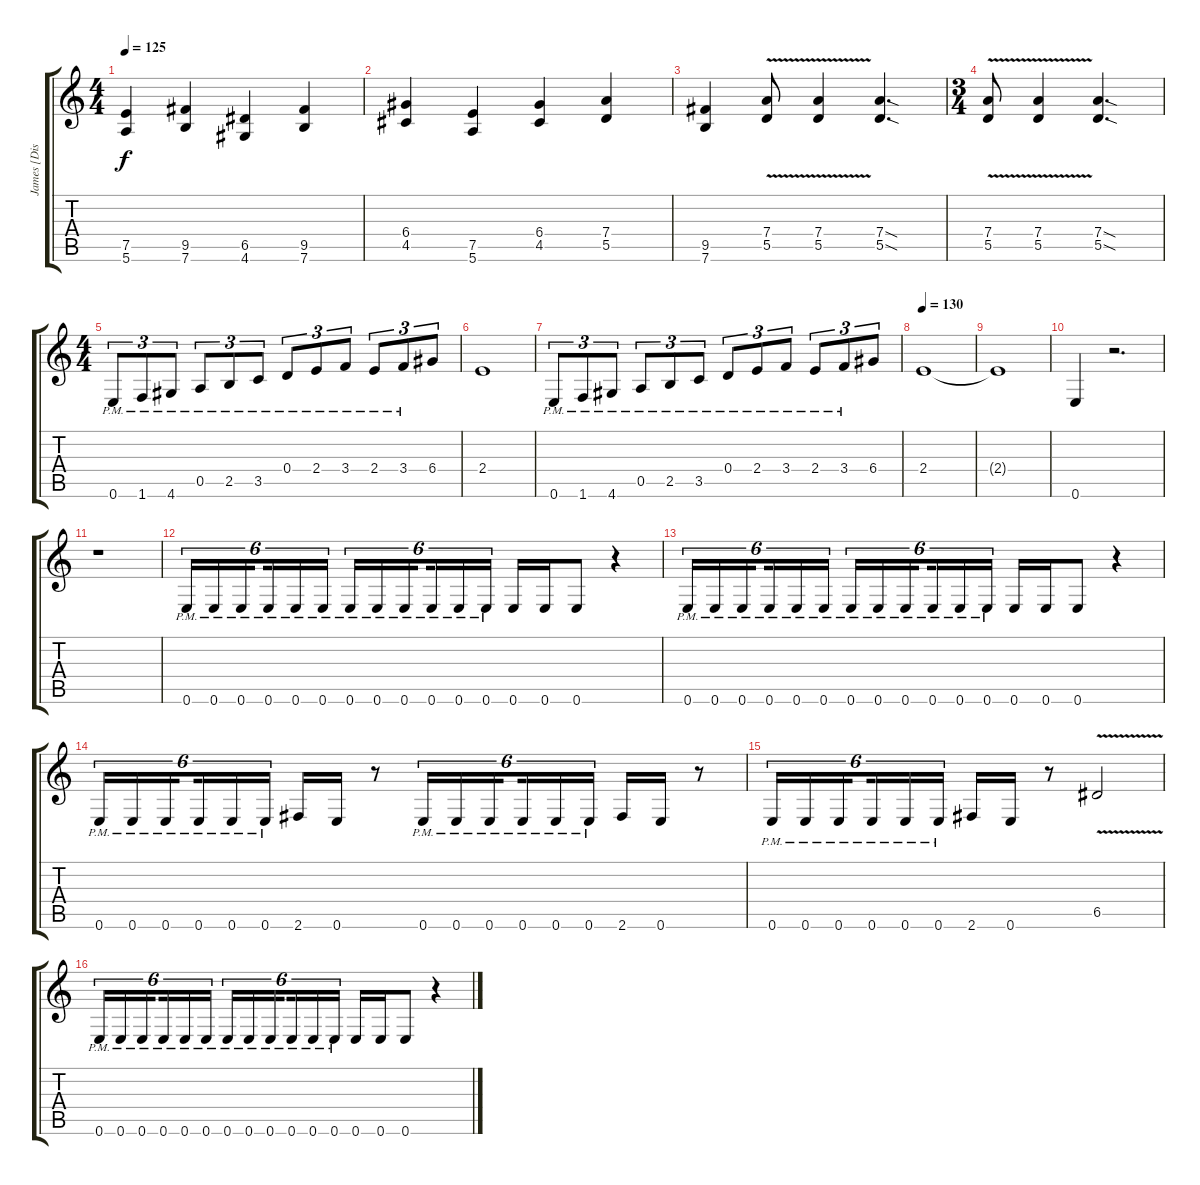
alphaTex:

\track ("James [Distortion]" "James [Dis") {instrument distortionguitar}
\staff {score tabs}
\tuning (E4 B3 G3 D3 A2 E2) {hide}
\ts (4 4)
\tempo 125
\clef g2
\ks c
(7.5 5.6).4{dy f} (9.5 7.6).4 (6.5 4.6).4 (9.5 7.6).4 |
(6.4 4.5).4 (7.5 5.6).4 (6.4 4.5).4 (7.4 5.5).4 |
(9.5 7.6).4 (7.4{v} 5.5{v}).8 (7.4{v} 5.5{v}).4 (7.4{sod} 5.5{sod}).4{d} |
\ts (3 4)
(7.4{v} 5.5{v}).8 (7.4{v} 5.5{v}).4 (7.4{sod} 5.5{sod}).4{d} |
\ts (4 4)
0.6{pm}.8{tu (3 2)} 1.6{pm}.8{tu (3 2)} 4.6{pm}.8{tu (3 2)} 0.5{pm}.8{tu (3 2)} 2.5{pm}.8{tu (3 2)} 3.5{pm}.8{tu (3 2)} 0.4{pm}.8{tu (3 2)} 2.4{pm}.8{tu (3 2)} 3.4{pm}.8{tu (3 2)} 2.4{pm}.8{tu (3 2)} 3.4{pm}.8{tu (3 2)} 6.4.8{tu (3 2)} |
2.4.1 |
0.6{pm}.8{tu (3 2)} 1.6{pm}.8{tu (3 2)} 4.6{pm}.8{tu (3 2)} 0.5{pm}.8{tu (3 2)} 2.5{pm}.8{tu (3 2)} 3.5{pm}.8{tu (3 2)} 0.4{pm}.8{tu (3 2)} 2.4{pm}.8{tu (3 2)} 3.4{pm}.8{tu (3 2)} 2.4{pm}.8{tu (3 2)} 3.4{pm}.8{tu (3 2)} 6.4.8{tu (3 2)} |
\tempo 130
2.4.1 |
2.4{t}.1 |
0.6.4 r.2{d} |
r.1 |
0.6{pm}.16{tu (6 4)} 0.6{pm}.16{tu (6 4)} 0.6{pm}.16{tu (6 4) beam splitsecondary} 0.6{pm}.16{tu (6 4)} 0.6{pm}.16{tu (6 4)} 0.6{pm}.16{tu (6 4)} 0.6{pm}.16{tu (6 4)} 0.6{pm}.16{tu (6 4)} 0.6{pm}.16{tu (6 4) beam splitsecondary} 0.6{pm}.16{tu (6 4)} 0.6{pm}.16{tu (6 4)} 0.6{pm}.16{tu (6 4)} 0.6.16 0.6.16 0.6.8 r.4 |
0.6{pm}.16{tu (6 4)} 0.6{pm}.16{tu (6 4)} 0.6{pm}.16{tu (6 4) beam splitsecondary} 0.6{pm}.16{tu (6 4)} 0.6{pm}.16{tu (6 4)} 0.6{pm}.16{tu (6 4)} 0.6{pm}.16{tu (6 4)} 0.6{pm}.16{tu (6 4)} 0.6{pm}.16{tu (6 4) beam splitsecondary} 0.6{pm}.16{tu (6 4)} 0.6{pm}.16{tu (6 4)} 0.6{pm}.16{tu (6 4)} 0.6.16 0.6.16 0.6.8 r.4 |
0.6{pm}.16{tu (6 4)} 0.6{pm}.16{tu (6 4)} 0.6{pm}.16{tu (6 4) beam splitsecondary} 0.6{pm}.16{tu (6 4)} 0.6{pm}.16{tu (6 4)} 0.6{pm}.16{tu (6 4)} 2.6.16 0.6.16 r.8 0.6{pm}.16{tu (6 4)} 0.6{pm}.16{tu (6 4)} 0.6{pm}.16{tu (6 4) beam splitsecondary} 0.6{pm}.16{tu (6 4)} 0.6{pm}.16{tu (6 4)} 0.6{pm}.16{tu (6 4)} 2.6.16 0.6.16 r.8 |
0.6{pm}.16{tu (6 4)} 0.6{pm}.16{tu (6 4)} 0.6{pm}.16{tu (6 4) beam splitsecondary} 0.6{pm}.16{tu (6 4)} 0.6{pm}.16{tu (6 4)} 0.6{pm}.16{tu (6 4)} 2.6.16 0.6.16 r.8 6.5{v}.2 |
0.6{pm}.16{tu (6 4)} 0.6{pm}.16{tu (6 4)} 0.6{pm}.16{tu (6 4) beam splitsecondary} 0.6{pm}.16{tu (6 4)} 0.6{pm}.16{tu (6 4)} 0.6{pm}.16{tu (6 4)} 0.6{pm}.16{tu (6 4)} 0.6{pm}.16{tu (6 4)} 0.6{pm}.16{tu (6 4) beam splitsecondary} 0.6{pm}.16{tu (6 4)} 0.6{pm}.16{tu (6 4)} 0.6{pm}.16{tu (6 4)} 0.6.16 0.6.16 0.6.8 r.4
